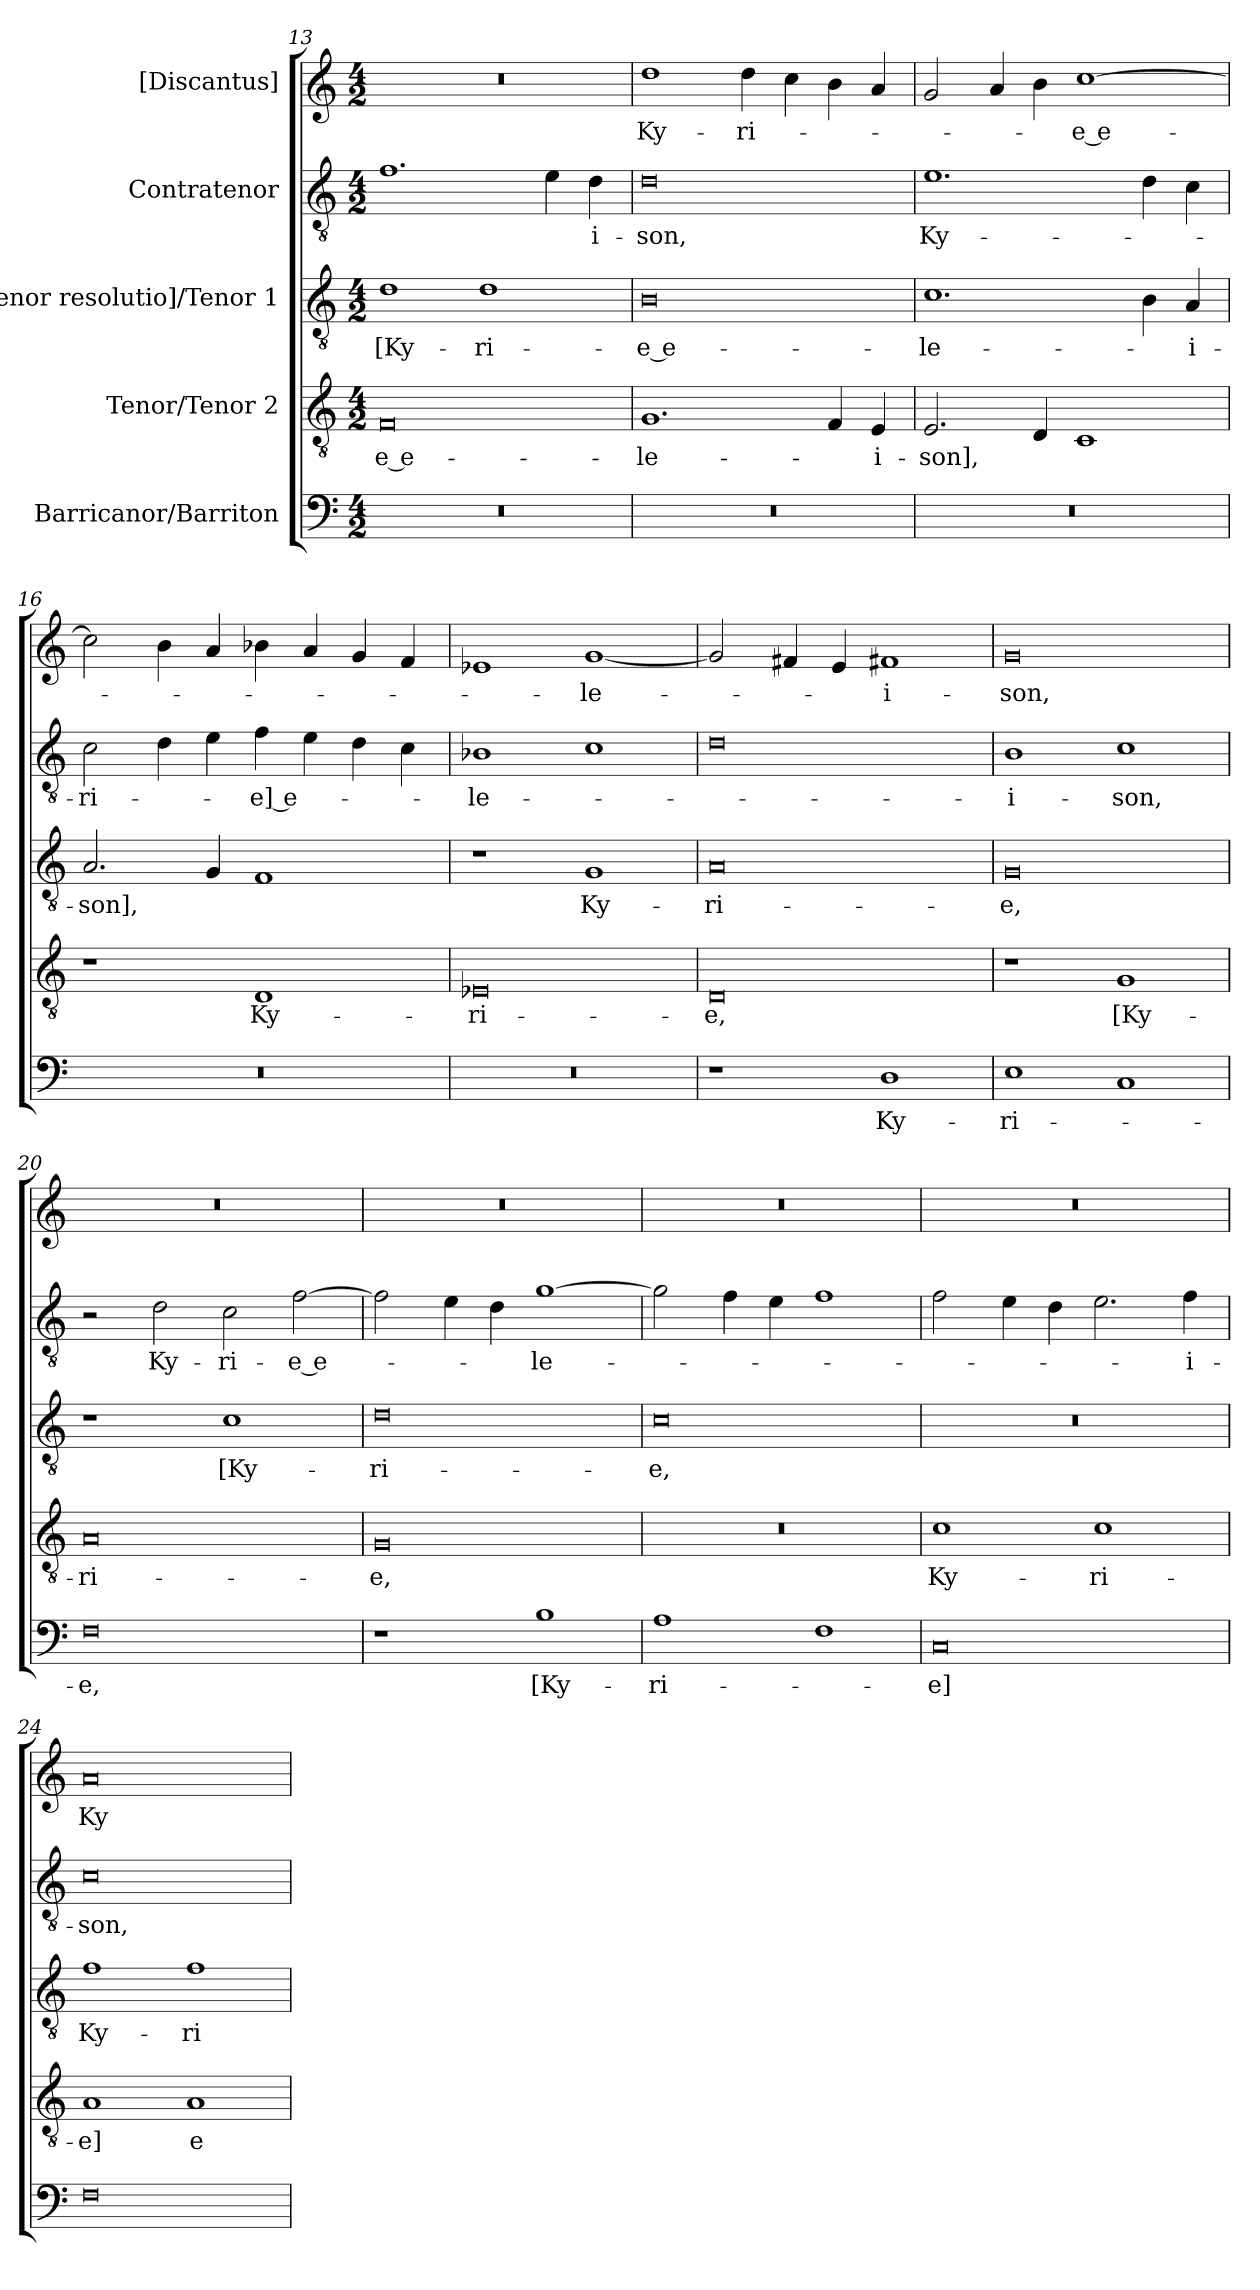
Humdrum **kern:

**kern	**text	**kern	**text	**kern	**text	**kern	**text	**kern	**text
*part5	*part5	*part4	*part4	*part3	*part3	*part2	*part2	*part1	*part1
*staff5	*staff5	*staff4	*staff4	*staff3	*staff3	*staff2	*staff2	*staff1	*staff1
*I"Barricanor/Barriton	*	*I"Tenor/Tenor 2	*	*I"[Tenor resolutio]/Tenor 1	*	*I"Contratenor	*	*I"[Discantus]	*
*clefF4	*	*clefGv2	*	*clefGv2	*	*clefGv2	*	*clefG2	*
*k[]	*	*k[]	*	*k[]	*	*k[]	*	*k[]	*
*M4/2	*	*M4/2	*	*M4/2	*	*M4/2	*	*M4/2	*
=13	=13	=13	=13	=13	=13	=13	=13	=13	=13
0r	.	0F/	-e e-	1d\	[Ky-	1.f\	.	0r	.
.	.	.	.	1d\	-ri-	.	.	.	.
.	.	.	.	.	.	4e\	.	.	.
.	.	.	.	.	.	4d\	-i-	.	.
=14	=14	=14	=14	=14	=14	=14	=14	=14	=14
0r	.	1.G/	-le-	0B\	-e e-	0d\	-son,	1dd\	Ky-
.	.	.	.	.	.	.	.	4dd\	-ri-
.	.	.	.	.	.	.	.	4cc\	.
.	.	4F/	.	.	.	.	.	4b\	.
.	.	4E/	-i-	.	.	.	.	4a/	.
=15	=15	=15	=15	=15	=15	=15	=15	=15	=15
0r	.	2.E/	-son],	1.c\	-le-	1.e\	Ky-	2g/	.
.	.	.	.	.	.	.	.	4a/	.
.	.	4D/	.	.	.	.	.	4b\	.
.	.	1C/	.	.	.	.	.	[1cc\	-e e-
.	.	.	.	4B\	.	4d\	.	.	.
.	.	.	.	4A/	-i-	4c\	.	.	.
=16	=16	=16	=16	=16	=16	=16	=16	=16	=16
0r	.	1r	.	2.A/	-son],	2c\	-ri-	2cc\]	.
.	.	.	.	.	.	4d\	.	4b\	.
.	.	.	.	4G/	.	4e\	.	4a/	.
.	.	1D/	Ky-	1F/	.	4f\	-e] e-	4b-X\	.
.	.	.	.	.	.	4e\	.	4a/	.
.	.	.	.	.	.	4d\	.	4g/	.
.	.	.	.	.	.	4c\	.	4f/	.
=17	=17	=17	=17	=17	=17	=17	=17	=17	=17
0r	.	0E-X/	-ri-	1r	.	1B-X\	-le-	1e-X/	.
.	.	.	.	1G/	Ky-	1c\	.	[1g/	-le-
=18	=18	=18	=18	=18	=18	=18	=18	=18	=18
1r	.	0D/	-e,	0A/	-ri-	0d\	.	2g/]	.
.	.	.	.	.	.	.	.	4f#X/	.
.	.	.	.	.	.	.	.	4e/	.
1D\	Ky-	.	.	.	.	.	.	1f#X/	-i-
=19	=19	=19	=19	=19	=19	=19	=19	=19	=19
1E\	-ri-	1r	.	0G/	-e,	1B\	-i-	0g/	-son,
1C/	.	1G/	[Ky-	.	.	1c\	-son,	.	.
=20	=20	=20	=20	=20	=20	=20	=20	=20	=20
0F\	-e,	0A/	-ri-	1r	.	2r	.	0r	.
.	.	.	.	.	.	2d\	Ky-	.	.
.	.	.	.	1c\	[Ky-	2c\	-ri-	.	.
.	.	.	.	.	.	[2f\	-e e-	.	.
=21	=21	=21	=21	=21	=21	=21	=21	=21	=21
1r	.	0G/	-e,	0d\	-ri-	2f\]	.	0r	.
.	.	.	.	.	.	4e\	.	.	.
.	.	.	.	.	.	4d\	.	.	.
1B\	[Ky-	.	.	.	.	[1g\	-le-	.	.
=22	=22	=22	=22	=22	=22	=22	=22	=22	=22
1A\	-ri-	0r	.	0c\	-e,	2g\]	.	0r	.
.	.	.	.	.	.	4f\	.	.	.
.	.	.	.	.	.	4e\	.	.	.
1F\	.	.	.	.	.	1f\	.	.	.
=23	=23	=23	=23	=23	=23	=23	=23	=23	=23
0C/	-e]	1c\	Ky-	0r	.	2f\	.	0r	.
.	.	.	.	.	.	4e\	.	.	.
.	.	.	.	.	.	4d\	.	.	.
.	.	1c\	-ri-	.	.	2.e\	.	.	.
.	.	.	.	.	.	4f\	-i-	.	.
=24	=24	=24	=24	=24	=24	=24	=24	=24	=24
0F\	.	1A/	-e]	1f\	Ky-	0c\	-son,	0a/	Ky-
.	.	1A/	e-	1f\	-ri-	.	.	.	.
=	=	=	=	=	=	=	=	=	=
*-	*-	*-	*-	*-	*-	*-	*-	*-	*-
